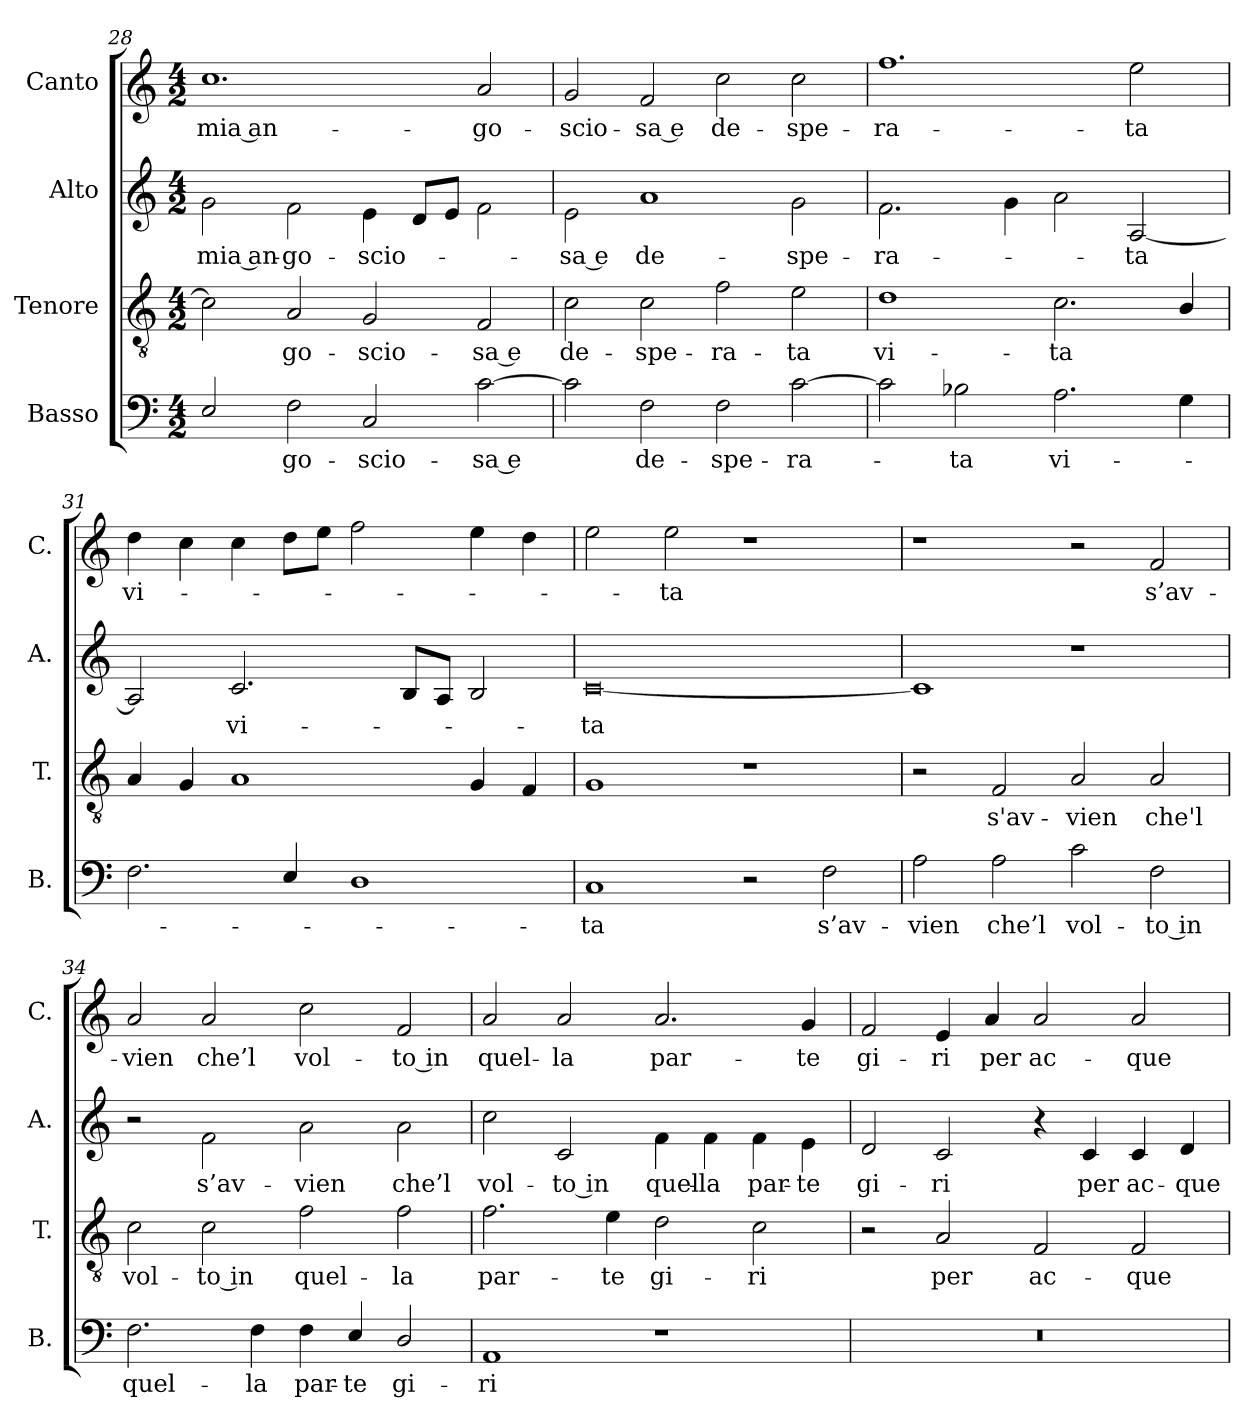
**kern	**text	**kern	**text	**kern	**text	**kern	**text
*part4	*part4	*part3	*part3	*part2	*part2	*part1	*part1
*staff4	*staff4	*staff3	*staff3	*staff2	*staff2	*staff1	*staff1
*I"Basso	*	*I"Tenore	*	*I"Alto	*	*I"Canto	*
*I'B.	*	*I'T.	*	*I'A.	*	*I'C.	*
*clefF4	*	*clefGv2	*	*clefG2	*	*clefG2	*
*k[]	*	*k[]	*	*k[]	*	*k[]	*
*M4/2	*	*M4/2	*	*M4/2	*	*M4/2	*
=28	=28	=28	=28	=28	=28	=28	=28
2E/	.	2c\]	.	2g\	mia an-	1.cc	mia an-
2F\	-go-	2A/	-go-	2f\	-go-	.	.
2C/	-scio-	2G/	-scio-	4e\	-scio-	.	.
.	.	.	.	8d/L	.	.	.
.	.	.	.	8e/J	.	.	.
[2c\	-sa e	2F/	-sa e	2f\	.	2a/	-go-
!!LO:PB:g=z
=29	=29	=29	=29	=29	=29	=29	=29
2c\]	.	2c\	-de-	2e\	-sa e	2g/	-scio-
2F\	de-	2c\	-spe-	1a	de-	2f/	-sa e
2F\	-spe-	2f\	ra-	.	.	2cc\	de-
[2c\	-ra-	2e\	-ta	2g\	-spe-	2cc\	-spe-
=30	=30	=30	=30	=30	=30	=30	=30
2c\]	.	1d	vi-	2.f\	-ra-	1.ff	-ra-
2B-X\	-ta	.	.	.	.	.	.
.	.	.	.	4g\	.	.	.
2.A\	vi-	2.c\	-ta	2a\	.	.	.
.	.	.	.	[2A/	-ta	2ee\	-ta
4G\	.	4B/	.	.	.	.	.
=31	=31	=31	=31	=31	=31	=31	=31
2.F\	.	4A/	.	2A/]	.	4dd\	vi-
.	.	4G/	.	.	.	4cc\	.
.	.	1A	.	2.c/	vi-	4cc\	.
4E/	.	.	.	.	.	8dd\L	.
.	.	.	.	.	.	8ee\J	.
1D	.	.	.	.	.	2ff\	.
.	.	.	.	8B/L	.	.	.
.	.	.	.	8A/J	.	.	.
.	.	4G/	.	2B/	.	4ee\	.
.	.	4F/	.	.	.	4dd\	.
=32	=32	=32	=32	=32	=32	=32	=32
1C	-ta	1G	.	[0c	ta	2ee\	.
.	.	.	.	.	.	2ee\	ta
2r	.	1r	.	.	.	1r	.
2F\	s’av-	.	.	.	.	.	.
=33	=33	=33	=33	=33	=33	=33	=33
2A\	-vien	2r	.	1c]	.	1r	.
2A\	che’l	2F/	s'av-	.	.	.	.
2c\	vol-	2A/	-vien	1r	.	2r	.
2F\	-to in	2A/	che'l	.	.	2f/	s’av-
!!LO:LB:g=z
=34	=34	=34	=34	=34	=34	=34	=34
2.F\	quel-	2c\	vol-	2r	.	2a/	-vien
.	.	2c\	-to in	2f\	s’av-	2a/	che’l
4F\	-la	.	.	.	.	.	.
4F\	par-	2f\	quel-	2a\	-vien	2cc\	vol-
4E/	-te	.	.	.	.	.	.
2D/	gi-	2f\	-la	2a\	che’l	2f/	-to in
=35	=35	=35	=35	=35	=35	=35	=35
1AA	-ri	2.f\	par-	2cc\	vol-	2a/	quel-
.	.	.	.	2c/	-to in	2a/	-la
.	.	4e\	-te	.	.	.	.
1r	.	2d\	gi-	4f\	quel-	2.a/	par-
.	.	.	.	4f\	-la	.	.
.	.	2c\	-ri	4f\	par-	.	.
.	.	.	.	4e\	-te	4g/	-te
=36	=36	=36	=36	=36	=36	=36	=36
0r	.	2r	.	2d/	gi-	2f/	gi-
.	.	2A/	per	2c/	-ri	4e/	-ri
.	.	.	.	.	.	4a/	per
.	.	2F/	ac-	4r	.	2a/	ac-
.	.	.	.	4c/	per	.	.
.	.	2F/	-que-	4c/	ac-	2a/	-que-
.	.	.	.	4d/	-que-	.	.
=	=	=	=	=	=	=	=
*-	*-	*-	*-	*-	*-	*-	*-
